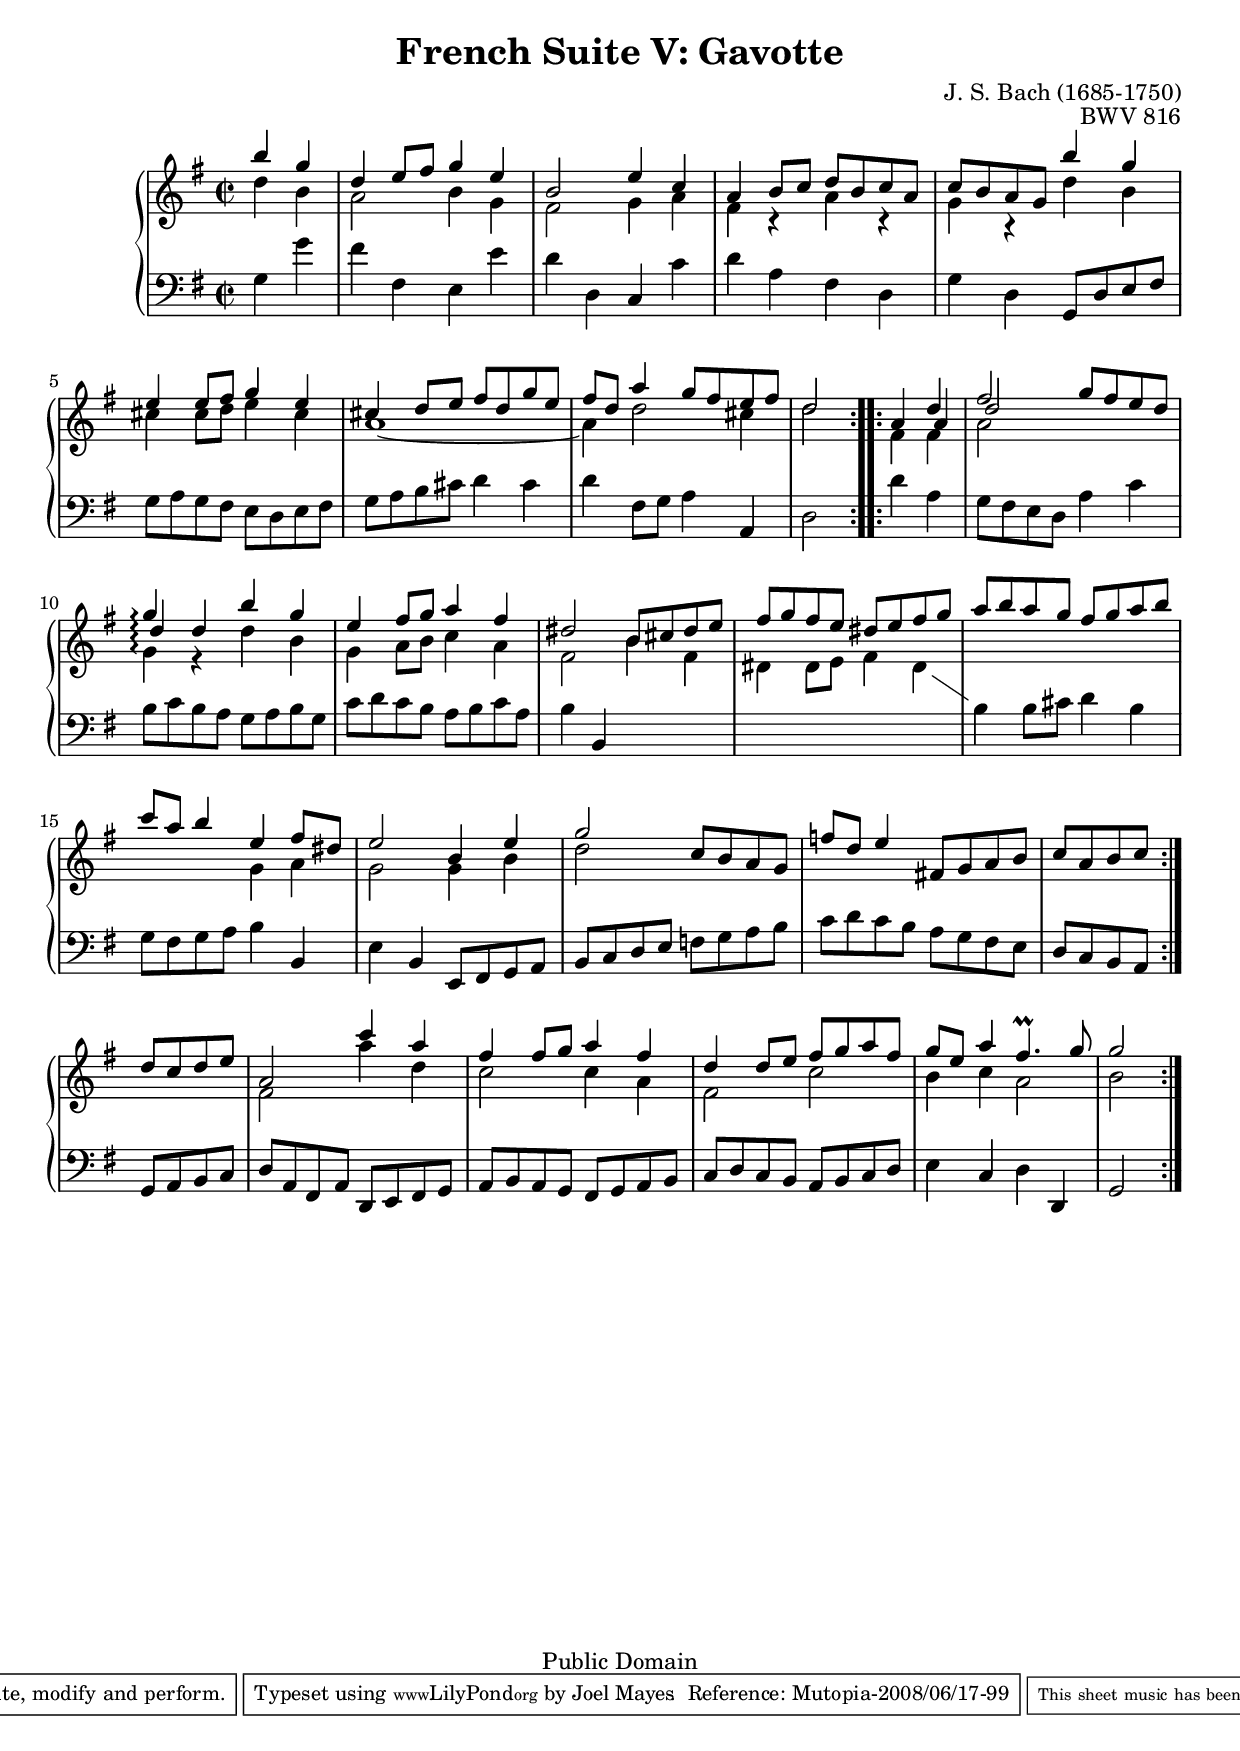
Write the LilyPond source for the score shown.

\version "2.11.46"

\header {
  title        = "French Suite V: Gavotte"
  composer     = "J. S. Bach (1685-1750)"
  opus         = "BWV 816"
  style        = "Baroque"
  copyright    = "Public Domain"
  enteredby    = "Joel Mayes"
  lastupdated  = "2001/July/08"
  date         = "1722"

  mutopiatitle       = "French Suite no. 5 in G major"
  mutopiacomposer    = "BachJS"
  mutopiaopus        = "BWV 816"
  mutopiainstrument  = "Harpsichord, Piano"
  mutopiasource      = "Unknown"
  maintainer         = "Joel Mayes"
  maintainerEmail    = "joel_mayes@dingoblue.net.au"

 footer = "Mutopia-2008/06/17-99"
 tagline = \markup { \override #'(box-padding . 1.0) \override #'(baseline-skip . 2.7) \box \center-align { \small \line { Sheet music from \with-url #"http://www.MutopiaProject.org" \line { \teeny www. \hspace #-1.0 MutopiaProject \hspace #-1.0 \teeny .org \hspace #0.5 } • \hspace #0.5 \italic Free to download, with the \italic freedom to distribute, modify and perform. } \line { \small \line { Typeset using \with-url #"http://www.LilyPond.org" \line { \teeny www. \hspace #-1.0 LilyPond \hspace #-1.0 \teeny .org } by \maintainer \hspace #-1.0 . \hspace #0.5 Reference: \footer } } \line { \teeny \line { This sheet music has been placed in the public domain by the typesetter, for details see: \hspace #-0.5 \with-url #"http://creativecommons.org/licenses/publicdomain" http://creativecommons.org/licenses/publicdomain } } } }
}

Global =  {
  \override Staff.TimeSignature   #'style = #'C
  \time 2/2
  \key g \major
  \partial 2
}

StaffDown = {
  \change Staff = Lower
}

StaffUp = {
  \change Staff = Upper
}

VoiceI =  \relative c''' { \voiceOne 
  \repeat volta 2 {
    b4 g
    d e8 fis g4 e
    b2 e4 c
    a4 b8 c d b c a
    c b a g b'4 g
    e e8 fis g4 e
    cis d8 e fis d g e
    fis d a'4 g8 fis e fis d2
  }
  \repeat volta 2 {
    a4 d
    fis2 g8 fis e d
    g4\arpeggio d b' g
    e fis8 g a4 fis
    dis2 b8 cis dis e
    fis g fis e dis e fis g
    a b a g fis g a b
    c a b4 e, fis8 dis
    e2 b4 e
    g2 c,8 b a g 
    f' d e4 fis,!8 g a b
    c a b c d c d e
    a,2 c'4 a
    fis fis8 g a4 fis
    d d8 e fis g a fis 
    g e a4 fis4.\prall g8
    g2
  }
}

VoiceII =  \relative c'' { \voiceTwo
  \repeat volta 2 { 
    d4 b
    a2 b4 g
    fis2 g4 a
    fis r a r
    g r d' b
    cis cis8 d e4 cis
    a1~
    a4 d2 cis4
    d2
  }
  \repeat volta 2 {
    \stemUp
    s4 \shiftOn a
    d2 s2
    d4\arpeggio r \stemDown \shiftOff d b
    g a8 b c4 a
    fis2 b4 fis
    dis dis8 e fis4 dis
    \StaffDown
    b b8 cis d4 b
    \StaffUp
    \set PianoStaff.followVoice = ##f    
    s2 g'4 a
    g2 g4 b
    d2 s2
    s1*2
    fis,2 a'4 d,
    c2 c4 a
    fis2 c'2
    b4 c a2
    b2
  }
}

VoiceIII =  \relative c' {
  \repeat volta 2 {
    g4 g'
    fis fis, e e'
    d d, c c'
    d a fis d
    g d g,8 d' e fis
    g a g fis e d e fis
    g a b cis d4 cis
    d fis,8 g a4 a,
    d2
  }
  \repeat volta 2 {
    d'4 a
    g8 fis e d a'4 c
    b8 c b a g a b g
    c d c b a b c a
    b4 b,4 s2
    s1*2
    g'8 fis g a b4 b,
    e b e,8 fis g a
    b c d e f g a b
    c d c b a g fis e
    d c b a g a b c
    d a fis a d, e fis g
    a b a g fis g a b
    c d c b a b c d 
    e4 c d d,
    g2
  }
}

Extra =  \relative c' {
  \stemDown
  \repeat volta 2 {
    s2
    s1*7
    s2
  }
  \repeat volta 2 {
    fis4 fis
    a2 s2
    g4\arpeggio s2.
    s1*8
    s2
  }
}

\score {
  \context PianoStaff <<
    \set PianoStaff.followVoice = ##t
    \set PianoStaff.connectArpeggios = ##t
    \context Staff = Upper <<
      \Global
      \clef treble
      \context Voice = "i" \VoiceI
      \context Voice = "ii" \VoiceII
      \context Voice = "xtra" \Extra
    >>
    \context Staff = Lower <<
      \Global
      \clef bass
      \context Voice = "iii" \VoiceIII
    >>
  >>
  \layout { }
  \midi { }
}
